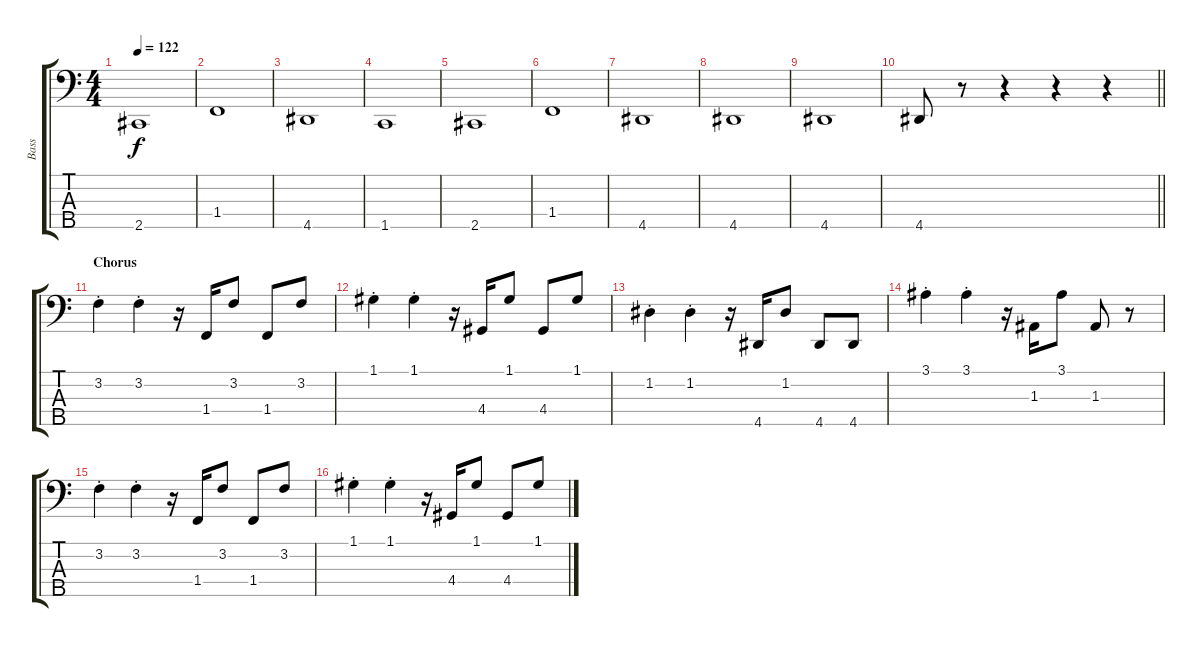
\track ("Bass" "Bass") {instrument electricbassfinger}
\staff {score tabs}
\tuning (G2 D2 A1 E1 B0) {hide}
\ts (4 4)
\tempo 122
\clef f4
\ks c
2.5.1{dy f} |
1.4.1 |
4.5.1 |
1.5.1 |
2.5.1 |
1.4.1 |
4.5.1 |
4.5.1 |
4.5.1 |
\barLineRight lightlight
4.5.8 r.8 r.4 r.4 r.4 |
\section ("" "Chorus")
3.2{st}.4{volume 15} 3.2{st}.4 r.16 1.4.16 3.2.8 1.4.8 3.2.8 |
1.1{st}.4 1.1{st}.4 r.16 4.4.16 1.1.8 4.4.8 1.1.8 |
1.2{st}.4 1.2{st}.4 r.16 4.5.16 1.2.8 4.5.8 4.5.8 |
3.1{st}.4 3.1{st}.4 r.16 1.3.16 3.1.8 1.3.8 r.8 |
3.2{st}.4 3.2{st}.4 r.16 1.4.16 3.2.8 1.4.8 3.2.8 |
1.1{st}.4 1.1{st}.4 r.16 4.4.16 1.1.8 4.4.8 1.1.8
